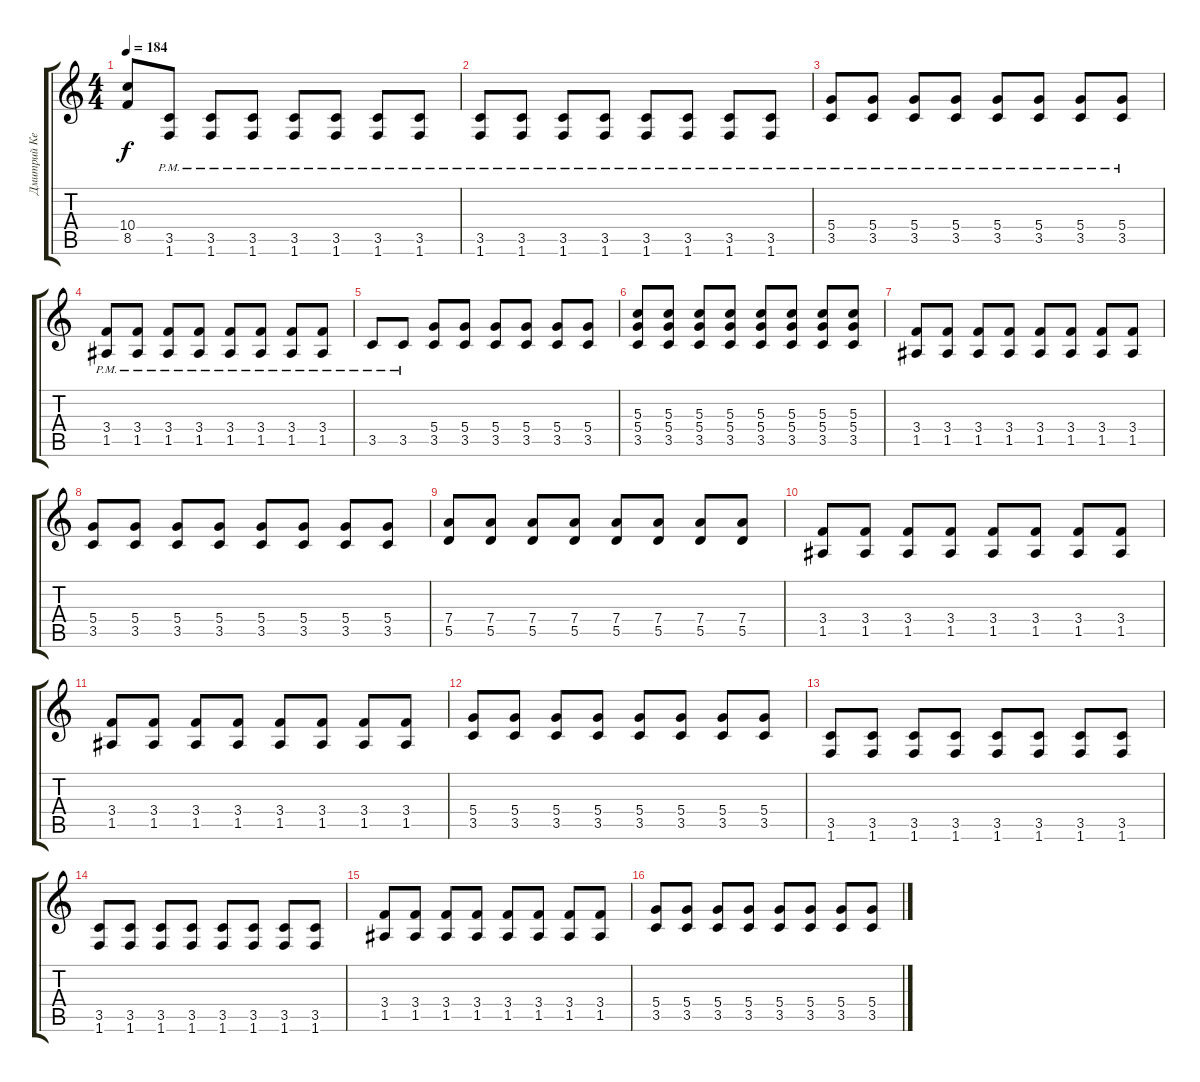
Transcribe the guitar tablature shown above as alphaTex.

\track ("Дмитрий Кежватов" "Дмитрий Ке") {instrument distortionguitar}
\staff {score tabs}
\tuning (E4 B3 G3 D3 A2 E2) {hide}
\ts (4 4)
\tempo 184
\clef g2
\ks c
(10.4{t} 8.5{t}).8{dy f} (3.5{pm} 1.6{pm}).8 (3.5{pm} 1.6{pm}).8 (3.5{pm} 1.6{pm}).8 (3.5{pm} 1.6{pm}).8 (3.5{pm} 1.6{pm}).8 (3.5{pm} 1.6{pm}).8 (3.5{pm} 1.6{pm}).8 |
(3.5{pm} 1.6{pm}).8 (3.5{pm} 1.6{pm}).8 (3.5{pm} 1.6{pm}).8 (3.5{pm} 1.6{pm}).8 (3.5{pm} 1.6{pm}).8 (3.5{pm} 1.6{pm}).8 (3.5{pm} 1.6{pm}).8 (3.5{pm} 1.6{pm}).8 |
(5.4{pm} 3.5{pm}).8 (5.4{pm} 3.5{pm}).8 (5.4{pm} 3.5{pm}).8 (5.4{pm} 3.5{pm}).8 (5.4{pm} 3.5{pm}).8 (5.4{pm} 3.5{pm}).8 (5.4{pm} 3.5{pm}).8 (5.4{pm} 3.5{pm}).8 |
(3.4{pm} 1.5{pm}).8 (3.4{pm} 1.5{pm}).8 (3.4{pm} 1.5{pm}).8 (3.4{pm} 1.5{pm}).8 (3.4{pm} 1.5{pm}).8 (3.4{pm} 1.5{pm}).8 (3.4{pm} 1.5{pm}).8 (3.4{pm} 1.5{pm}).8 |
3.5{pm}.8 3.5{pm}.8 (5.4 3.5).8 (5.4 3.5).8 (5.4 3.5).8 (5.4 3.5).8 (5.4 3.5).8 (5.4 3.5).8 |
(5.3 5.4 3.5).8 (5.3 5.4 3.5).8 (5.3 5.4 3.5).8 (5.3 5.4 3.5).8 (5.3 5.4 3.5).8 (5.3 5.4 3.5).8 (5.3 5.4 3.5).8 (5.3 5.4 3.5).8 |
(3.4 1.5).8 (3.4 1.5).8 (3.4 1.5).8 (3.4 1.5).8 (3.4 1.5).8 (3.4 1.5).8 (3.4 1.5).8 (3.4 1.5).8 |
(5.4 3.5).8 (5.4 3.5).8 (5.4 3.5).8 (5.4 3.5).8 (5.4 3.5).8 (5.4 3.5).8 (5.4 3.5).8 (5.4 3.5).8 |
(7.4 5.5).8 (7.4 5.5).8 (7.4 5.5).8 (7.4 5.5).8 (7.4 5.5).8 (7.4 5.5).8 (7.4 5.5).8 (7.4 5.5).8 |
(3.4 1.5).8 (3.4 1.5).8 (3.4 1.5).8 (3.4 1.5).8 (3.4 1.5).8 (3.4 1.5).8 (3.4 1.5).8 (3.4 1.5).8 |
(3.4 1.5).8 (3.4 1.5).8 (3.4 1.5).8 (3.4 1.5).8 (3.4 1.5).8 (3.4 1.5).8 (3.4 1.5).8 (3.4 1.5).8 |
(5.4 3.5).8 (5.4 3.5).8 (5.4 3.5).8 (5.4 3.5).8 (5.4 3.5).8 (5.4 3.5).8 (5.4 3.5).8 (5.4 3.5).8 |
(3.5 1.6).8 (3.5 1.6).8 (3.5 1.6).8 (3.5 1.6).8 (3.5 1.6).8 (3.5 1.6).8 (3.5 1.6).8 (3.5 1.6).8 |
(3.5 1.6).8 (3.5 1.6).8 (3.5 1.6).8 (3.5 1.6).8 (3.5 1.6).8 (3.5 1.6).8 (3.5 1.6).8 (3.5 1.6).8 |
(3.4 1.5).8 (3.4 1.5).8 (3.4 1.5).8 (3.4 1.5).8 (3.4 1.5).8 (3.4 1.5).8 (3.4 1.5).8 (3.4 1.5).8 |
(5.4 3.5).8 (5.4 3.5).8 (5.4 3.5).8 (5.4 3.5).8 (5.4 3.5).8 (5.4 3.5).8 (5.4 3.5).8 (5.4 3.5).8
